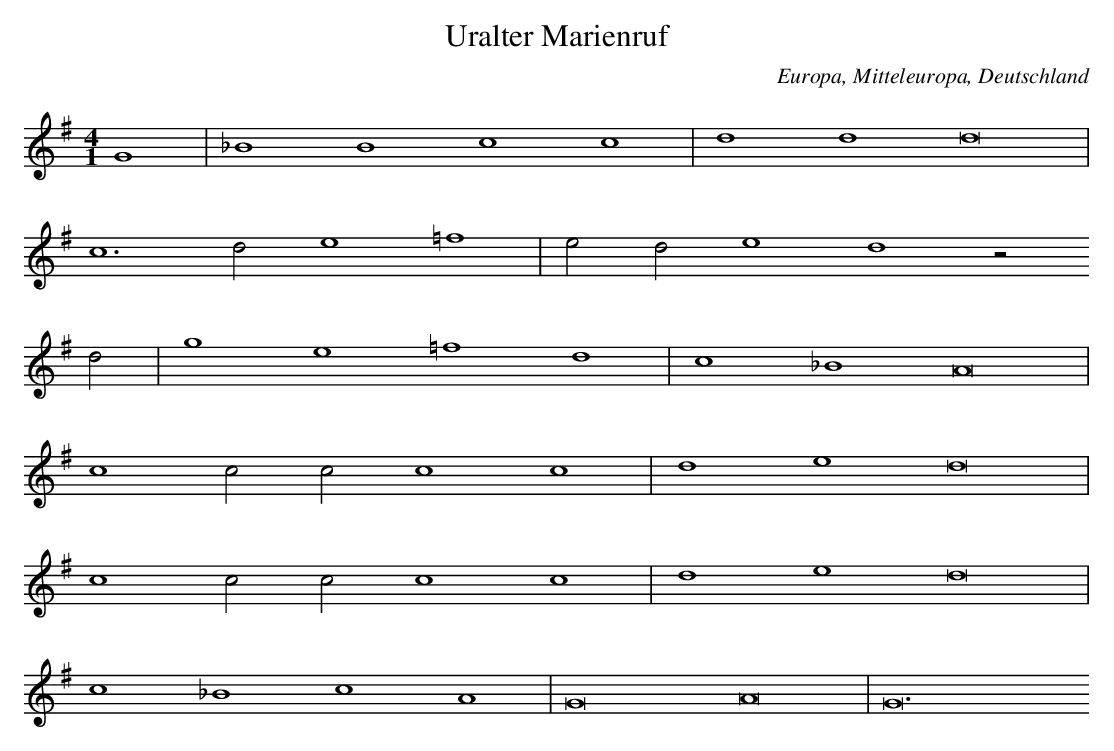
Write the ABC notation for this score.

X:1
T: Uralter Marienruf
O: Europa, Mitteleuropa, Deutschland
M: 4/1
L: 1/2
K: G
G2 | _B2B2c2c2 | d2d2d4 |
c3de2=f2 | ede2d2z
d | g2e2=f2d2 | c2_B2A4 |
c2ccc2c2 | d2e2d4 |
c2ccc2c2 | d2e2d4 |
c2_B2c2A2 | G4A4 | G6
